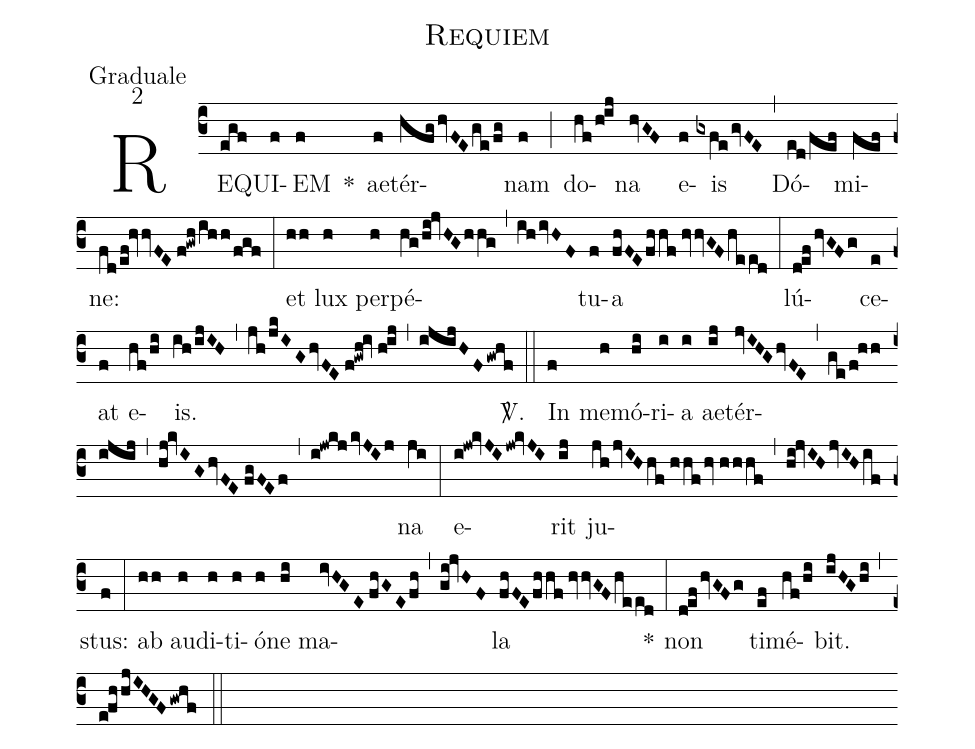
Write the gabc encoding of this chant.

name:Requiem;
office-part:Graduale;
mode:2;
%%
(c3) RE(egf)QUI(f)EM(f) *() ae(f)tér(hfghvFEge/fg)nam(f) (;) do(hf/h!ij)na(hvGF) e(f)is(gxfegvFE) (,) Dó(ed/fef)mi(fef)ne:(fd/ef!hvvFE//f!gwh/ihh/fgf) (:) et(hh) lux(h) per(h)pé(hg/hi!jvHGhhg,ihivHF)tu(f)a(fhFEfhhf//hvvGFheed) (:) lú(d!ef/hvGFg)ce(e)at(f) e(hf/hi)is.(ih/ijIH) (,) (jh/jkIGhvFE//f!gwh!iv//h!ij) (,) (ijijHFgwhf) <sp>V/</sp>.(::) In(f) me(h)mó(hi)ri(i)a(i) ae(ij)tér(jvIHG/hvFE,ge/f!hh/ijij,hj!kvIG/hvFE//fgFEf,i!jwkjkvJIj)na(ji) (:) e(i!jw!kvJIjw!kvJI)rit(ij) ju(jhjvIHhf//hhfhv//hhhf,hi!jvIHjvIHif)stus:(f) (:) ab(hh) au(h)di(h)ti(h)ó(h)ne(hi) ma(ivHGE//fhGEfh,gi!jvHF)la(fhFEfhhf//hvvGFheed) *(:) non(d!efhvGFg) ti(ef)mé(hf/hi)bit.(ijHGhi) (,) (e!fhhjIHGFgwhf) (::)
